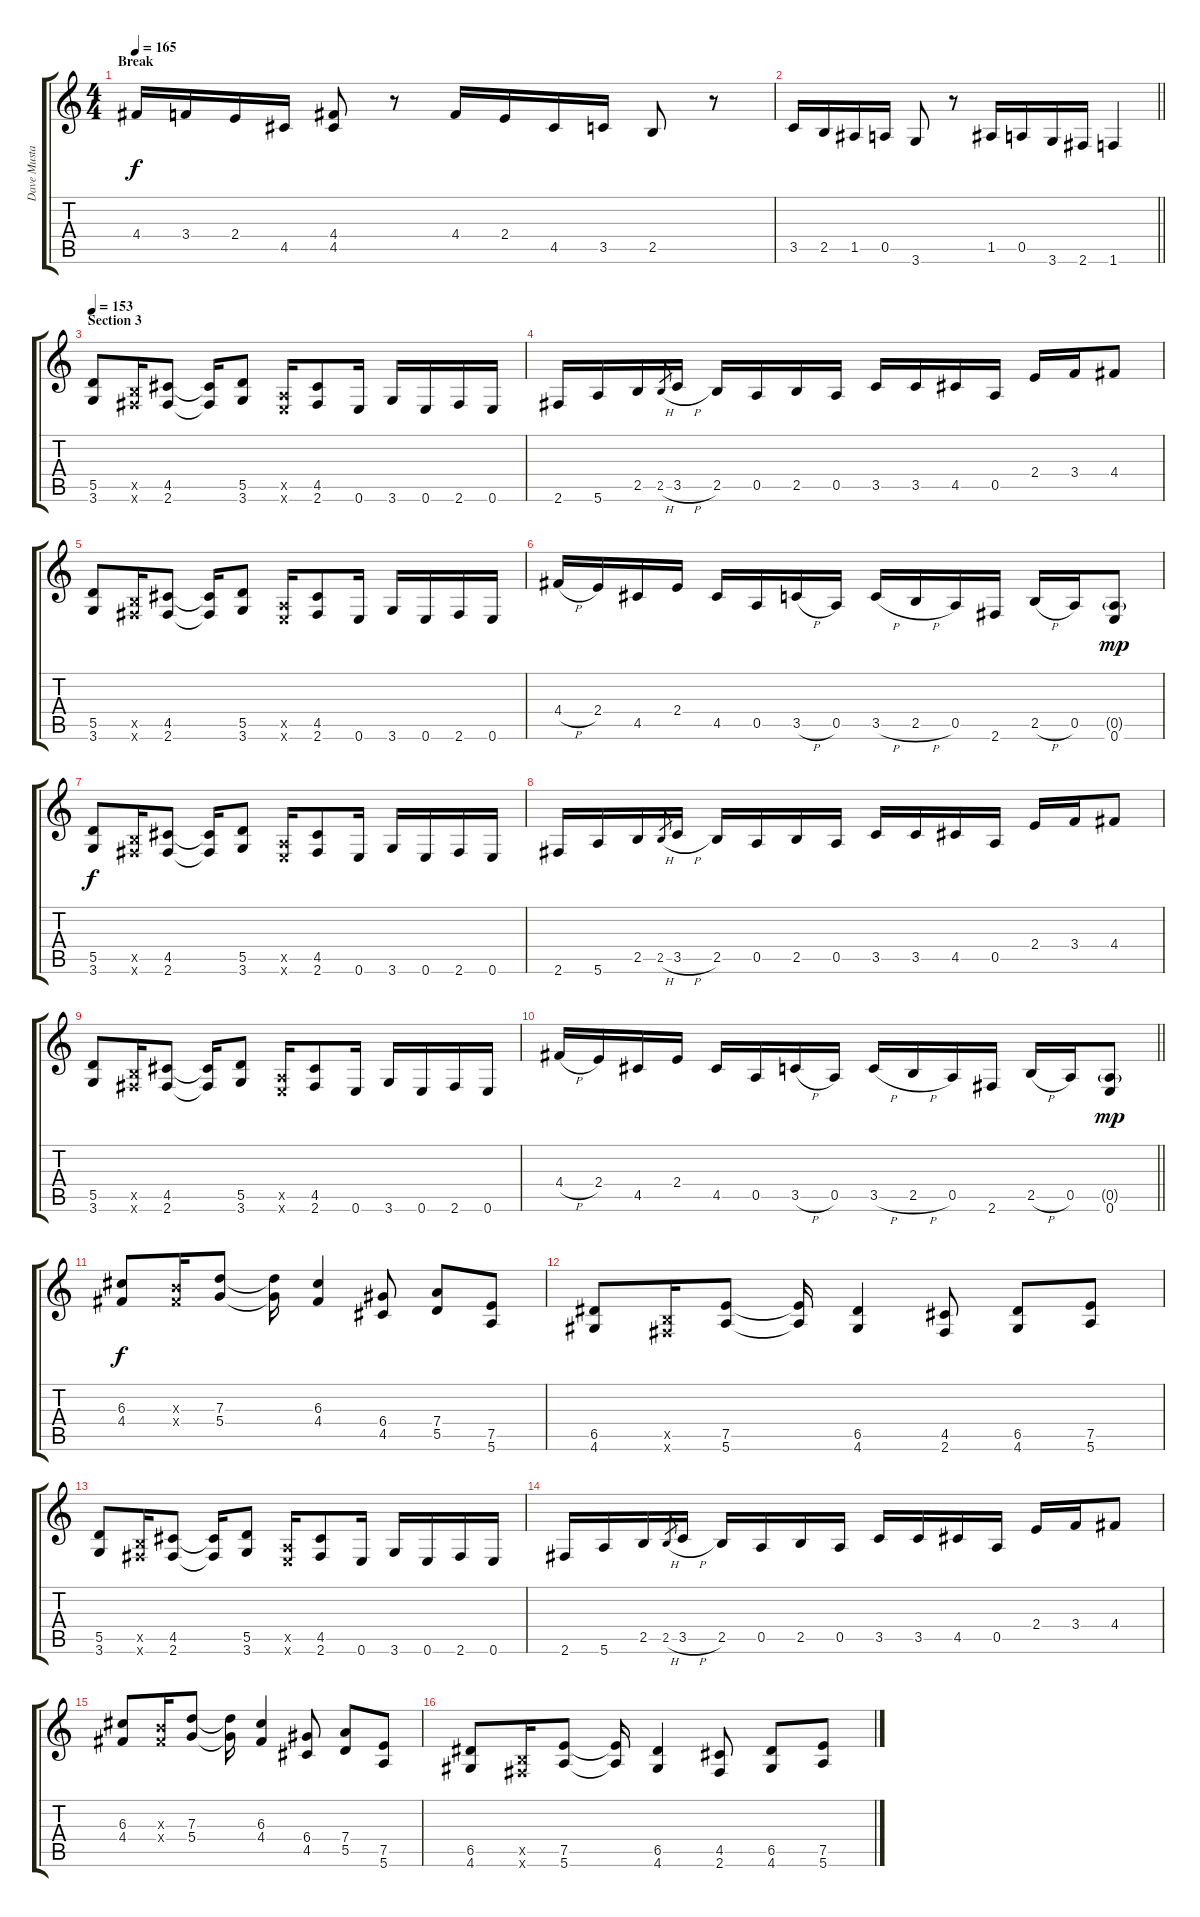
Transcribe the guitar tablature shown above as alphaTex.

\track ("Dave Mustaine" "Dave Musta") {instrument distortionguitar}
\staff {score tabs}
\tuning (E4 B3 G3 D3 A2 E2) {hide}
\ts (4 4)
\section ("" "Break")
\tempo 165
\clef g2
\ks c
4.4.16{dy f} 3.4.16 2.4.16 4.5.16 (4.4 4.5).8 r.8 4.4.16 2.4.16 4.5.16 3.5.16 2.5.8 r.8 |
\barLineRight lightlight
3.5.16 2.5.16 1.5.16 0.5.16 3.6.8 r.8 1.5.16 0.5.16 3.6.16 2.6.16 1.6.4 |
\section ("" "Section 3")
\tempo 153
(5.5 3.6).8 (2.5{x} 2.6{x}).16 (4.5 2.6).8 (4.5{t} 2.6{t}).16 (5.5 3.6).8 (0.5{x} 0.6{x}).16 (4.5 2.6).8 0.6.16 3.6.16 0.6.16 2.6.16 0.6.16 |
2.6.16 5.6.16 2.5.16 2.5{h}.8{gr} 3.5{h}.16 2.5.16 0.5.16 2.5.16 0.5.16 3.5.16 3.5.16 4.5.16 0.5.16 2.4.16 3.4.16 4.4.8 |
(5.5 3.6).8 (2.5{x} 2.6{x}).16 (4.5 2.6).8 (4.5{t} 2.6{t}).16 (5.5 3.6).8 (0.5{x} 0.6{x}).16 (4.5 2.6).8 0.6.16 3.6.16 0.6.16 2.6.16 0.6.16 |
4.4{h}.16 2.4.16 4.5.16 2.4.16 4.5.16 0.5.16 3.5{h}.16 0.5.16 3.5{h}.16 2.5{h}.16 0.5.16 2.6.16 2.5{h}.16 0.5.16 (0.5{g} 0.6).8{dy mp} |
(5.5 3.6).8{dy f} (2.5{x} 2.6{x}).16 (4.5 2.6).8 (4.5{t} 2.6{t}).16 (5.5 3.6).8 (0.5{x} 0.6{x}).16 (4.5 2.6).8 0.6.16 3.6.16 0.6.16 2.6.16 0.6.16 |
2.6.16 5.6.16 2.5.16 2.5{h}.8{gr} 3.5{h}.16 2.5.16 0.5.16 2.5.16 0.5.16 3.5.16 3.5.16 4.5.16 0.5.16 2.4.16 3.4.16 4.4.8 |
(5.5 3.6).8 (2.5{x} 2.6{x}).16 (4.5 2.6).8 (4.5{t} 2.6{t}).16 (5.5 3.6).8 (0.5{x} 0.6{x}).16 (4.5 2.6).8 0.6.16 3.6.16 0.6.16 2.6.16 0.6.16 |
\barLineRight lightlight
4.4{h}.16 2.4.16 4.5.16 2.4.16 4.5.16 0.5.16 3.5{h}.16 0.5.16 3.5{h}.16 2.5{h}.16 0.5.16 2.6.16 2.5{h}.16 0.5.16 (0.5{g} 0.6).8{dy mp} |
\section ("" "")
(6.3 4.4).8{dy f} (4.3{x} 4.4{x}).16 (7.3 5.4).8 (7.3{t} 5.4{t}).16 (6.3 4.4).4 (6.4 4.5).8 (7.4 5.5).8 (7.5 5.6).8 |
(6.5 4.6).8 (2.5{x} 2.6{x}).16 (7.5 5.6).8 (7.5{t} 5.6{t}).16 (6.5 4.6).4 (4.5 2.6).8 (6.5 4.6).8 (7.5 5.6).8 |
(5.5 3.6).8 (2.5{x} 2.6{x}).16 (4.5 2.6).8 (4.5{t} 2.6{t}).16 (5.5 3.6).8 (0.5{x} 0.6{x}).16 (4.5 2.6).8 0.6.16 3.6.16 0.6.16 2.6.16 0.6.16 |
2.6.16 5.6.16 2.5.16 2.5{h}.8{gr} 3.5{h}.16 2.5.16 0.5.16 2.5.16 0.5.16 3.5.16 3.5.16 4.5.16 0.5.16 2.4.16 3.4.16 4.4.8 |
(6.3 4.4).8 (4.3{x} 4.4{x}).16 (7.3 5.4).8 (7.3{t} 5.4{t}).16 (6.3 4.4).4 (6.4 4.5).8 (7.4 5.5).8 (7.5 5.6).8 |
(6.5 4.6).8 (2.5{x} 2.6{x}).16 (7.5 5.6).8 (7.5{t} 5.6{t}).16 (6.5 4.6).4 (4.5 2.6).8 (6.5 4.6).8 (7.5 5.6).8
